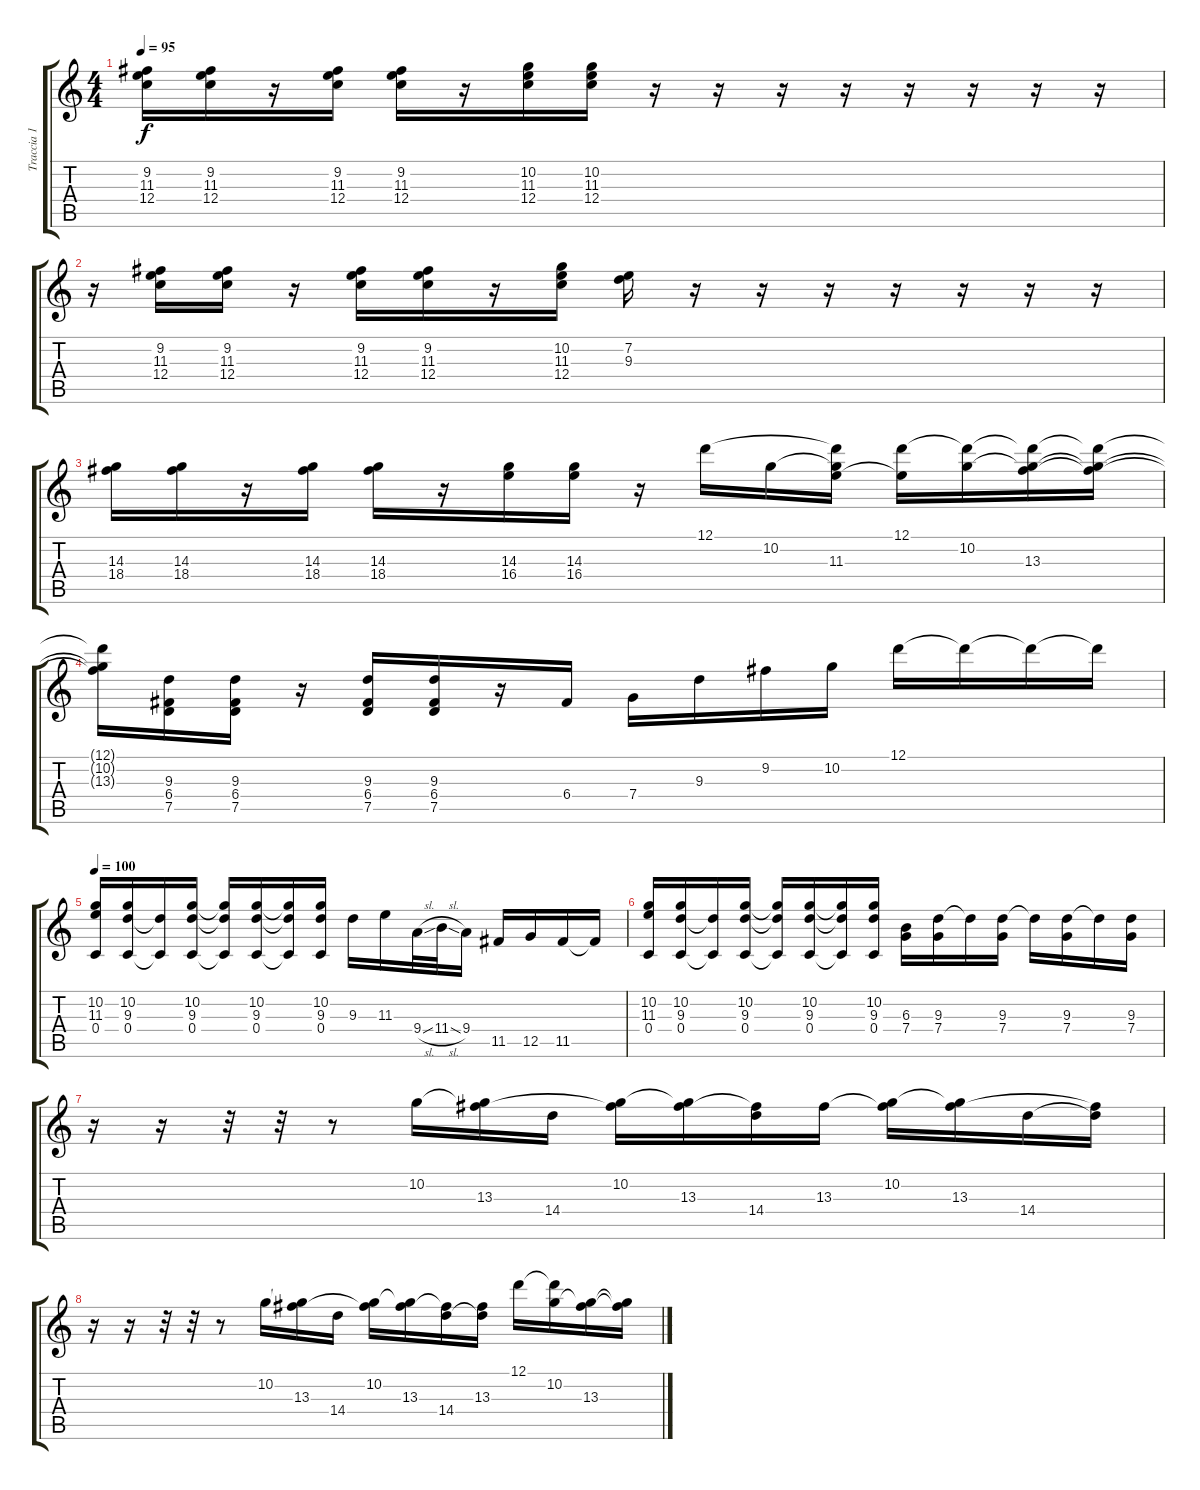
\track ("Traccia 1" "Traccia 1") {instrument overdrivenguitar}
\staff {score tabs}
\tuning (D4 A3 F3 C3 G2 C2) {hide}
\ts (4 4)
\tempo 95
\clef g2
\ks c
(9.2 11.3 12.4).16{dy f} (9.2 11.3 12.4).16 r.16 (9.2 11.3 12.4).16 (9.2 11.3 12.4).16 r.16 (10.2 11.3 12.4).16 (10.2 11.3 12.4).16 r.16 r.16 r.16 r.16 r.16 r.16 r.16 r.16 |
r.16 (9.2 11.3 12.4).16 (9.2 11.3 12.4).16 r.16 (9.2 11.3 12.4).16 (9.2 11.3 12.4).16 r.16 (10.2 11.3 12.4).16 (7.2 9.3).16 r.16 r.16 r.16 r.16 r.16 r.16 r.16 |
(14.3 18.4).16 (14.3 18.4).16 r.16 (14.3 18.4).16 (14.3 18.4).16 r.16 (14.3 16.4).16 (14.3 16.4).16 r.16 12.1.16 10.2.16 (12.1{t} 10.2{t} 11.3).16 (12.1 11.3{t}).16 (12.1{t} 10.2).16 (12.1{t} 10.2{t} 13.3).16 (12.1{t} 10.2{t} 13.3{t}).16 |
(12.1{t} 10.2{t} 13.3{t}).16 (9.3 6.4 7.5).16 (9.3 6.4 7.5).16 r.16 (9.3 6.4 7.5).16 (9.3 6.4 7.5).16 r.16 6.4.16 7.4.16 9.3.16 9.2.16 10.2.16 12.1.16 12.1{t}.16 12.1{t}.16 12.1{t}.16 |
\tempo 100
(10.2 11.3 0.4).16 (10.2 9.3 0.4).16 (9.3{t} 0.4{t}).16 (10.2 9.3 0.4).16 (10.2{t} 9.3{t} 0.4{t}).16 (10.2 9.3 0.4).16 (10.2{t} 9.3{t} 0.4{t}).16 (10.2 9.3 0.4).16 9.3.16 11.3.16 9.4{sl}.32 11.4{sl}.32 9.4.16 11.5.16 12.5.16 11.5.16 11.5{t}.16 |
(10.2 11.3 0.4).16 (10.2 9.3 0.4).16 (9.3{t} 0.4{t}).16 (10.2 9.3 0.4).16 (10.2{t} 9.3{t} 0.4{t}).16 (10.2 9.3 0.4).16 (10.2{t} 9.3{t} 0.4{t}).16 (10.2 9.3 0.4).16 (6.3 7.4).16 (9.3 7.4).16 9.3{t}.16 (9.3 7.4).16 9.3{t}.16 (9.3 7.4).16 9.3{t}.16 (9.3 7.4).16 |
r.16 r.16 r.32 r.32 r.8 10.2.16 (10.2{t} 13.3).16 14.4.16 (10.2 13.3{t}).16 (10.2{t} 13.3).16 (13.3{t} 14.4).16 13.3.16 (10.2 13.3{t}).16 (10.2{t} 13.3).16 14.4.16 (13.3{t} 14.4{t}).16 |
r.16 r.16 r.32 r.32 r.8 10.2.16 (10.2{t} 13.3).16 14.4.16 (10.2 13.3{t}).16 (10.2{t} 13.3).16 (13.3{t} 14.4).16 (13.3 14.4{t}).16 12.1.16 (12.1{t} 10.2).16 (10.2{t} 13.3).16 (10.2{t} 13.3{t}).16
